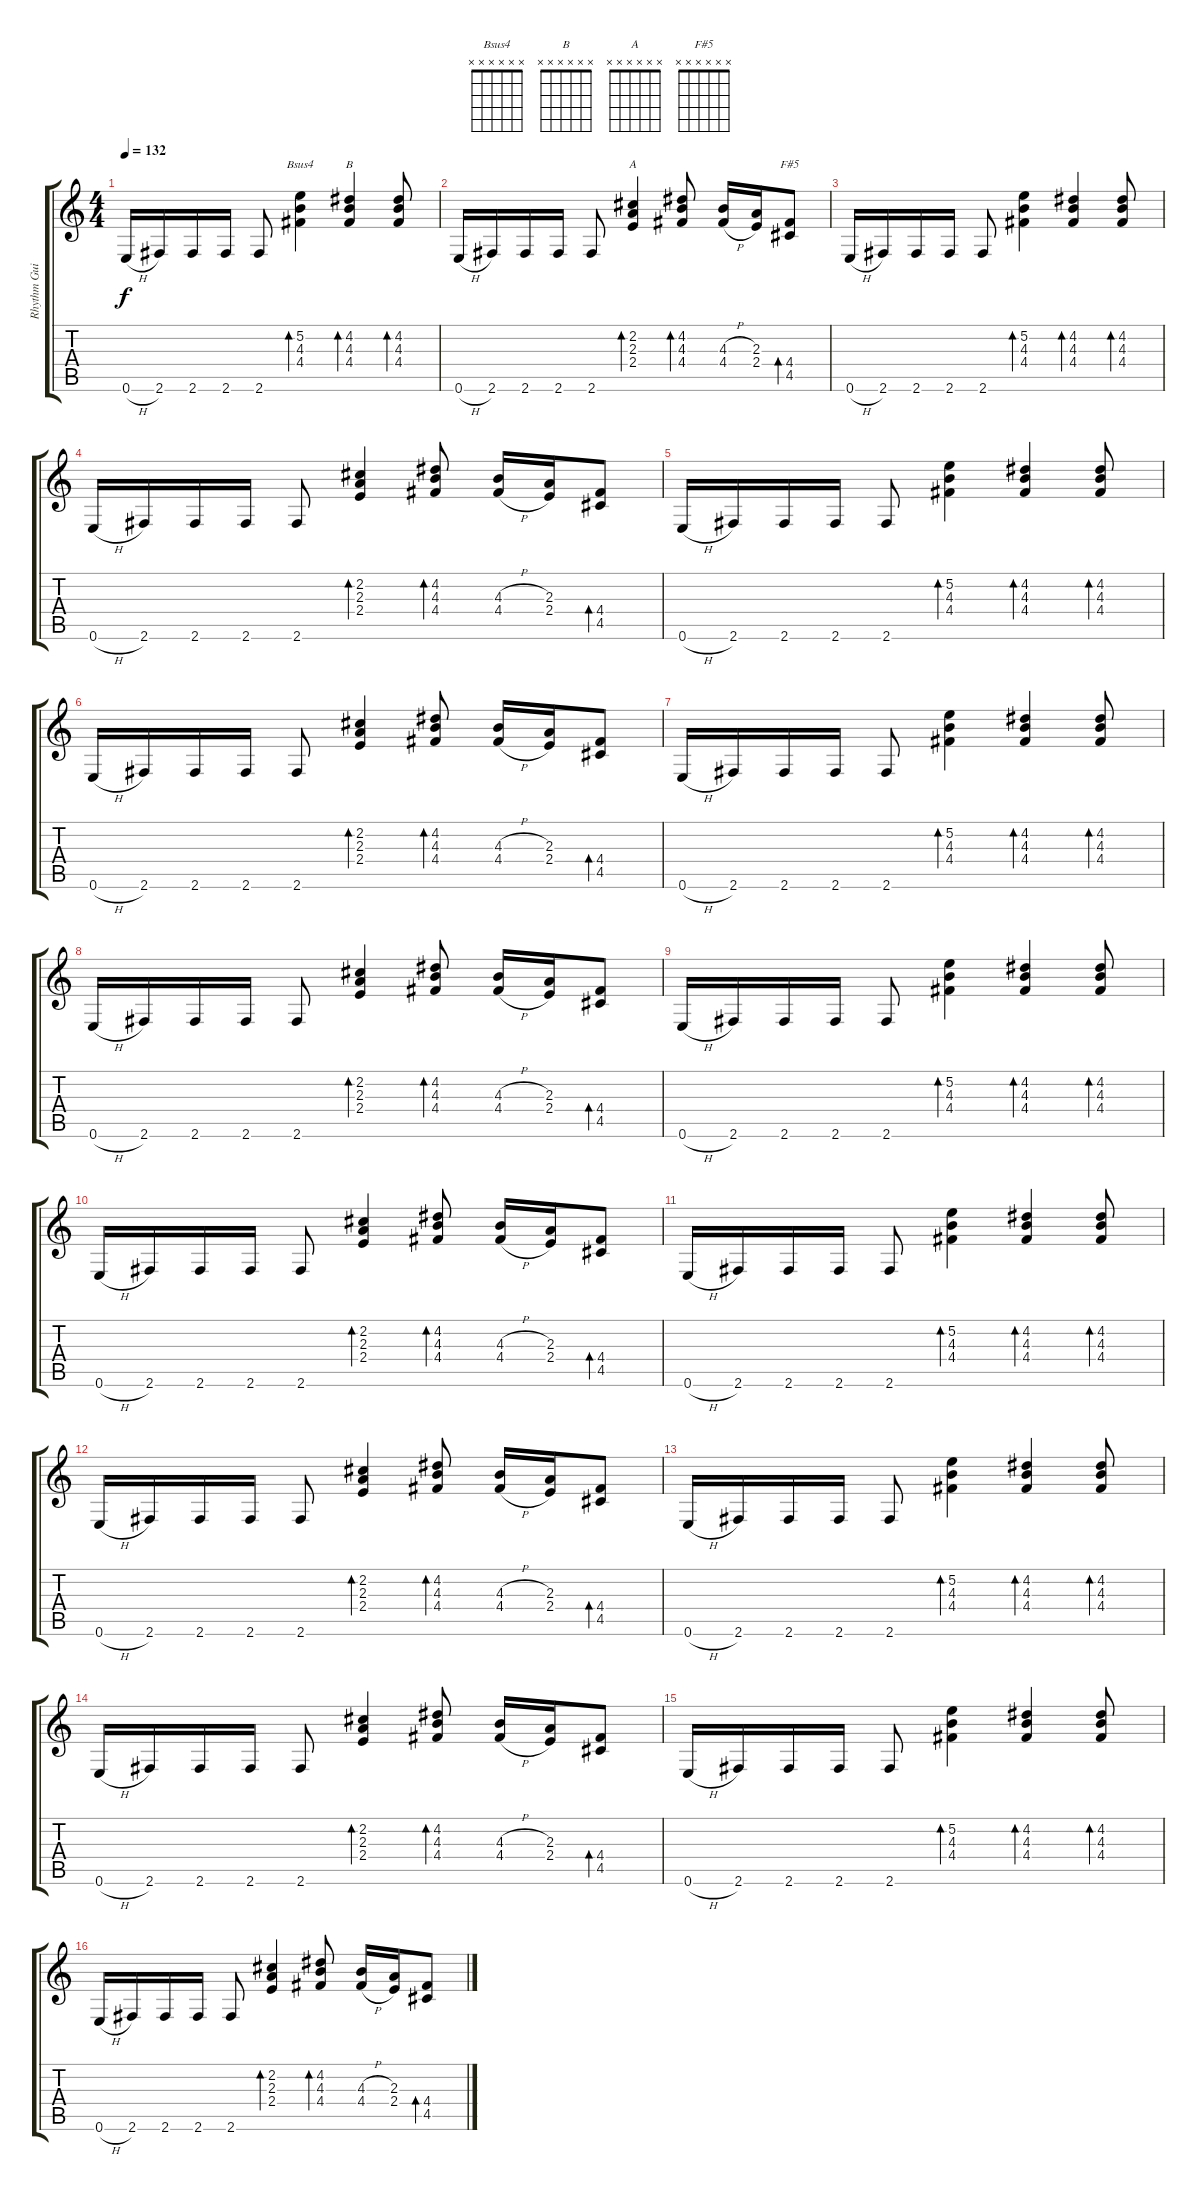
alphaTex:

\track ("Rhythm Guitar" "Rhythm Gui") {instrument distortionguitar}
\staff {score tabs}
\tuning (E4 B3 G3 D3 A2 E2) {hide}
\chord ("Bsus4" x x x x x x)
\chord ("B" x x x x x x)
\chord ("A" x x x x x x)
\chord ("F#5" x x x x x x)
\ts (4 4)
\tempo 132
\clef g2
\ks c
0.6{h}.16{dy f} 2.6.16 2.6.16 2.6.16 2.6.8 (5.2 4.3 4.4).4{bd 60 ch "Bsus4"} (4.2 4.3 4.4).4{bd 60 ch "B"} (4.2 4.3 4.4).8{bd 60} |
0.6{h}.16 2.6.16 2.6.16 2.6.16 2.6.8 (2.2 2.3 2.4).4{bd 60 ch "A"} (4.2 4.3 4.4).8{bd 60} (4.3{h} 4.4{h}).16 (2.3 2.4).16 (4.4 4.5).8{bd 120 ch "F#5"} |
0.6{h}.16 2.6.16 2.6.16 2.6.16 2.6.8 (5.2 4.3 4.4).4{bd 60} (4.2 4.3 4.4).4{bd 60} (4.2 4.3 4.4).8{bd 60} |
0.6{h}.16 2.6.16 2.6.16 2.6.16 2.6.8 (2.2 2.3 2.4).4{bd 60} (4.2 4.3 4.4).8{bd 60} (4.3{h} 4.4{h}).16 (2.3 2.4).16 (4.4 4.5).8{bd 120} |
0.6{h}.16 2.6.16 2.6.16 2.6.16 2.6.8 (5.2 4.3 4.4).4{bd 60} (4.2 4.3 4.4).4{bd 60} (4.2 4.3 4.4).8{bd 60} |
0.6{h}.16 2.6.16 2.6.16 2.6.16 2.6.8 (2.2 2.3 2.4).4{bd 60} (4.2 4.3 4.4).8{bd 60} (4.3{h} 4.4{h}).16 (2.3 2.4).16 (4.4 4.5).8{bd 120} |
0.6{h}.16 2.6.16 2.6.16 2.6.16 2.6.8 (5.2 4.3 4.4).4{bd 60} (4.2 4.3 4.4).4{bd 60} (4.2 4.3 4.4).8{bd 60} |
0.6{h}.16 2.6.16 2.6.16 2.6.16 2.6.8 (2.2 2.3 2.4).4{bd 60} (4.2 4.3 4.4).8{bd 60} (4.3{h} 4.4{h}).16 (2.3 2.4).16 (4.4 4.5).8{bd 120} |
0.6{h}.16 2.6.16 2.6.16 2.6.16 2.6.8 (5.2 4.3 4.4).4{bd 60} (4.2 4.3 4.4).4{bd 60} (4.2 4.3 4.4).8{bd 60} |
0.6{h}.16 2.6.16 2.6.16 2.6.16 2.6.8 (2.2 2.3 2.4).4{bd 60} (4.2 4.3 4.4).8{bd 60} (4.3{h} 4.4{h}).16 (2.3 2.4).16 (4.4 4.5).8{bd 120} |
0.6{h}.16 2.6.16 2.6.16 2.6.16 2.6.8 (5.2 4.3 4.4).4{bd 60} (4.2 4.3 4.4).4{bd 60} (4.2 4.3 4.4).8{bd 60} |
0.6{h}.16 2.6.16 2.6.16 2.6.16 2.6.8 (2.2 2.3 2.4).4{bd 60} (4.2 4.3 4.4).8{bd 60} (4.3{h} 4.4{h}).16 (2.3 2.4).16 (4.4 4.5).8{bd 120} |
0.6{h}.16 2.6.16 2.6.16 2.6.16 2.6.8 (5.2 4.3 4.4).4{bd 60} (4.2 4.3 4.4).4{bd 60} (4.2 4.3 4.4).8{bd 60} |
0.6{h}.16 2.6.16 2.6.16 2.6.16 2.6.8 (2.2 2.3 2.4).4{bd 60} (4.2 4.3 4.4).8{bd 60} (4.3{h} 4.4{h}).16 (2.3 2.4).16 (4.4 4.5).8{bd 120} |
0.6{h}.16 2.6.16 2.6.16 2.6.16 2.6.8 (5.2 4.3 4.4).4{bd 60} (4.2 4.3 4.4).4{bd 60} (4.2 4.3 4.4).8{bd 60} |
0.6{h}.16 2.6.16 2.6.16 2.6.16 2.6.8 (2.2 2.3 2.4).4{bd 60} (4.2 4.3 4.4).8{bd 60} (4.3{h} 4.4{h}).16 (2.3 2.4).16 (4.4 4.5).8{bd 120}
